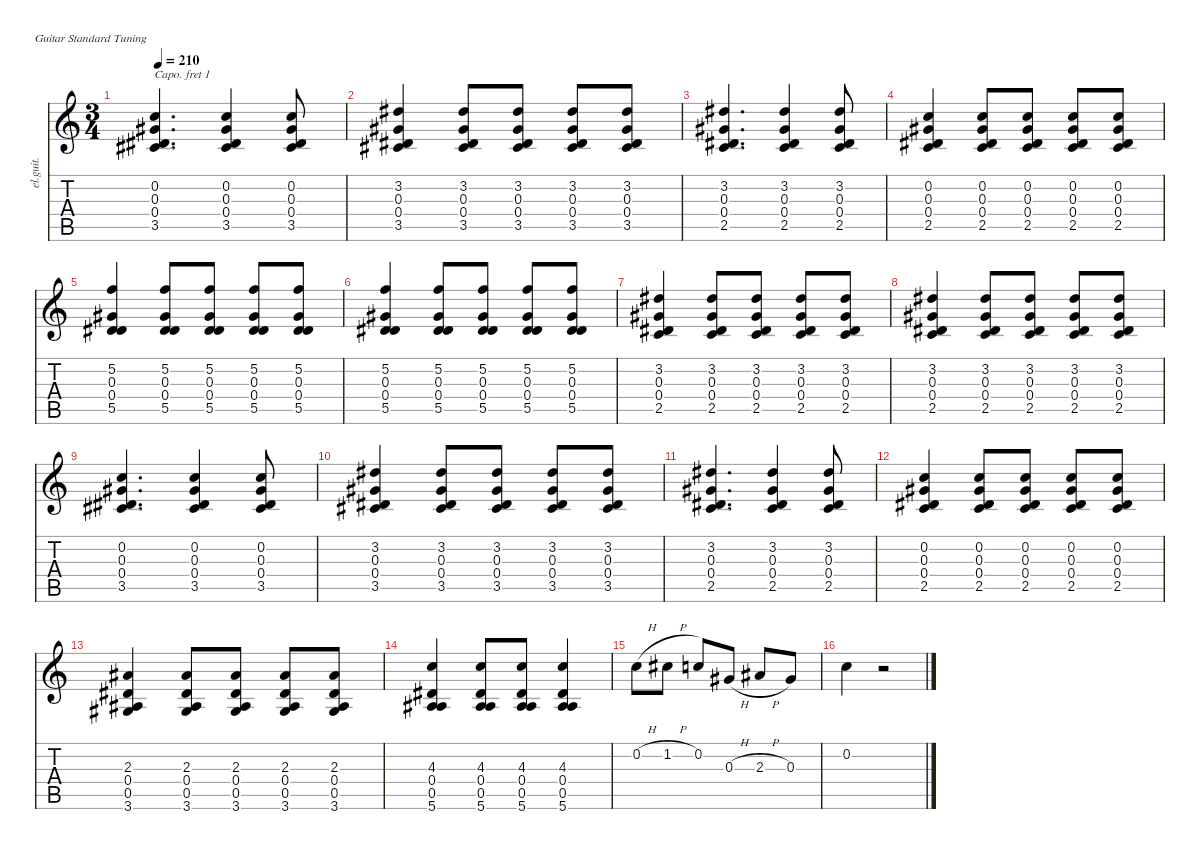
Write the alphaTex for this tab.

\defaultSystemsLayout 4
\hideDynamics
\bracketExtendMode nobrackets
\otherSystemsTrackNameOrientation horizontal
\track ("Clean Guitar" "el.guit.") {instrument electricguitarclean}
\staff {score tabs}
\capo 1
\tuning (E4 B3 G3 D3 A2 E2)
\ts (3 4)
\tempo 210
\clef g2
\ks c
(3.5{acc #} 0.2 0.3{acc #} 0.4{acc #}).4{d dy mf beam Up} (0.2 0.3{acc #} 0.4{acc #} 3.5{acc #}).4{beam Up} (0.2 0.3{acc #} 0.4{acc #} 3.5{acc #}).8{beam Up} |
(3.2{acc #} 0.3{acc #} 0.4{acc #} 3.5{acc #}).4{beam Up} (3.2{acc #} 0.3{acc #} 0.4{acc #} 3.5{acc #}).8{beam Up} (3.2{acc #} 0.3{acc #} 0.4{acc #} 3.5{acc #}).8{beam Up} (3.2{acc #} 0.3{acc #} 0.4{acc #} 3.5{acc #}).8{beam Up} (3.2{acc #} 0.3{acc #} 0.4{acc #} 3.5{acc #}).8{beam Up} |
(2.5 3.2{acc #} 0.3{acc #} 0.4{acc #}).4{d beam Up} (3.2{acc #} 0.3{acc #} 0.4{acc #} 2.5).4{beam Up} (3.2{acc #} 0.3{acc #} 0.4{acc #} 2.5).8{beam Up} |
(0.2 0.3{acc #} 0.4{acc #} 2.5).4{beam Up} (0.2 0.3{acc #} 0.4{acc #} 2.5).8{beam Up} (0.2 0.3{acc #} 0.4{acc #} 2.5).8{beam Up} (0.2 0.3{acc #} 0.4{acc #} 2.5).8{beam Up} (0.2 0.3{acc #} 0.4{acc #} 2.5).8{beam Up} |
(5.2 0.3{acc #} 5.5{acc #} 0.4{acc #}).4{beam Up} (5.2 0.3{acc #} 5.5{acc #} 0.4{acc #}).8{beam Up} (5.2 0.3{acc #} 5.5{acc #} 0.4{acc #}).8{beam Up} (5.2 0.3{acc #} 5.5{acc #} 0.4{acc #}).8{beam Up} (5.2 0.3{acc #} 5.5{acc #} 0.4{acc #}).8{beam Up} |
(5.2 0.3{acc #} 5.5{acc #} 0.4{acc #}).4{beam Up} (5.2 0.3{acc #} 5.5{acc #} 0.4{acc #}).8{beam Up} (5.2 0.3{acc #} 5.5{acc #} 0.4{acc #}).8{beam Up} (5.2 0.3{acc #} 5.5{acc #} 0.4{acc #}).8{beam Up} (5.2 0.3{acc #} 5.5{acc #} 0.4{acc #}).8{beam Up} |
(3.2{acc #} 2.5 0.3{acc #} 0.4{acc #}).4{beam Up} (0.3{acc #} 3.2{acc #} 0.4{acc #} 2.5).8{beam Up} (0.3{acc #} 3.2{acc #} 0.4{acc #} 2.5).8{beam Up} (0.3{acc #} 3.2{acc #} 0.4{acc #} 2.5).8{beam Up} (0.3{acc #} 3.2{acc #} 0.4{acc #} 2.5).8{beam Up} |
(3.2{acc #} 2.5 0.3{acc #} 0.4{acc #}).4{beam Up} (0.3{acc #} 3.2{acc #} 0.4{acc #} 2.5).8{beam Up} (0.3{acc #} 3.2{acc #} 0.4{acc #} 2.5).8{beam Up} (0.3{acc #} 3.2{acc #} 0.4{acc #} 2.5).8{beam Up} (0.3{acc #} 3.2{acc #} 0.4{acc #} 2.5).8{beam Up} |
(3.5{acc #} 0.2 0.3{acc #} 0.4{acc #}).4{d beam Up} (0.2 0.3{acc #} 0.4{acc #} 3.5{acc #}).4{beam Up} (0.2 0.3{acc #} 0.4{acc #} 3.5{acc #}).8{beam Up} |
(3.2{acc #} 0.3{acc #} 0.4{acc #} 3.5{acc #}).4{beam Up} (3.2{acc #} 0.3{acc #} 0.4{acc #} 3.5{acc #}).8{beam Up} (3.2{acc #} 0.3{acc #} 0.4{acc #} 3.5{acc #}).8{beam Up} (3.2{acc #} 0.3{acc #} 0.4{acc #} 3.5{acc #}).8{beam Up} (3.2{acc #} 0.3{acc #} 0.4{acc #} 3.5{acc #}).8{beam Up} |
(2.5 3.2{acc #} 0.3{acc #} 0.4{acc #}).4{d beam Up} (3.2{acc #} 0.3{acc #} 0.4{acc #} 2.5).4{beam Up} (3.2{acc #} 0.3{acc #} 0.4{acc #} 2.5).8{beam Up} |
(0.2 0.3{acc #} 0.4{acc #} 2.5).4{beam Up} (0.2 0.3{acc #} 0.4{acc #} 2.5).8{beam Up} (0.2 0.3{acc #} 0.4{acc #} 2.5).8{beam Up} (0.2 0.3{acc #} 0.4{acc #} 2.5).8{beam Up} (0.2 0.3{acc #} 0.4{acc #} 2.5).8{beam Up} |
(2.3{acc #} 0.4{acc #} 3.6{acc #} 0.5{acc #}).4{beam Up} (2.3{acc #} 0.4{acc #} 0.5{acc #} 3.6{acc #}).8{beam Up} (2.3{acc #} 0.4{acc #} 0.5{acc #} 3.6{acc #}).8{beam Up} (2.3{acc #} 0.4{acc #} 0.5{acc #} 3.6{acc #}).8{beam Up} (2.3{acc #} 0.4{acc #} 0.5{acc #} 3.6{acc #}).8{beam Up} |
(4.3 0.4{acc #} 0.5{acc #} 5.6{acc #}).4{beam Up} (4.3 0.4{acc #} 0.5{acc #} 5.6{acc #}).8{beam Up} (4.3 0.4{acc #} 0.5{acc #} 5.6{acc #}).8{beam Up} (4.3 0.4{acc #} 0.5{acc #} 5.6{acc #}).4{beam Up} |
0.2{h}.8{beam Down} 1.2{h acc #}.8{beam Down} 0.2.8{beam Up} 0.3{h acc #}.8{beam Up} 2.3{h acc #}.8{beam Up} 0.3{acc #}.8{beam Up} |
0.2.4{beam Down} r.2{beam Down}
